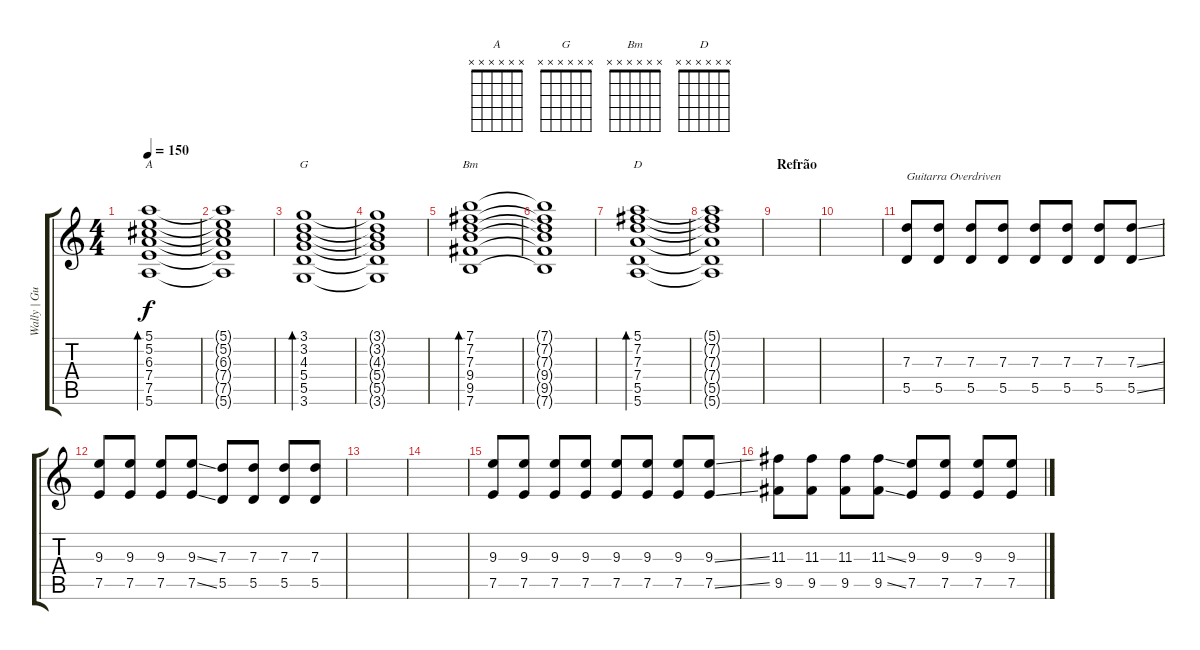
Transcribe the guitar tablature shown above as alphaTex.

\track ("Wally | Guitarra" "Wally | Gu") {instrument overdrivenguitar}
\staff {score tabs}
\tuning (E4 B3 G3 D3 A2 E2) {hide}
\chord ("A" x x x x x x)
\chord ("G" x x x x x x)
\chord ("Bm" x x x x x x)
\chord ("D" x x x x x x)
\ts (4 4)
\tempo 150
\clef g2
\ks c
(5.1 5.2 6.3 7.4 7.5 5.6).1{bd 240 ch "A" dy f volume 13} |
(5.1{t} 5.2{t} 6.3{t} 7.4{t} 7.5{t} 5.6{t}).1 |
(3.1 3.2 4.3 5.4 5.5 3.6).1{bd 240 ch "G"} |
(3.1{t} 3.2{t} 4.3{t} 5.4{t} 5.5{t} 3.6{t}).1 |
(7.1 7.2 7.3 9.4 9.5 7.6).1{bd 240 ch "Bm"} |
(7.1{t} 7.2{t} 7.3{t} 9.4{t} 9.5{t} 7.6{t}).1 |
(5.1 7.2 7.3 7.4 5.5 5.6).1{bd 240 ch "D"} |
(5.1{t} 7.2{t} 7.3{t} 7.4{t} 5.5{t} 5.6{t}).1 |
\section ("" "Refrão")
|
|
(7.3 5.5).8{txt "Guitarra Overdriven" volume 14 instrument overdrivenguitar} (7.3 5.5).8 (7.3 5.5).8 (7.3 5.5).8 (7.3 5.5).8 (7.3 5.5).8 (7.3 5.5).8 (7.3{ss} 5.5{ss}).8 |
(9.3 7.5).8 (9.3 7.5).8 (9.3 7.5).8 (9.3{ss} 7.5{ss}).8 (7.3 5.5).8 (7.3 5.5).8 (7.3 5.5).8 (7.3 5.5).8 |
|
|
(9.3 7.5).8{volume 14 instrument overdrivenguitar} (9.3 7.5).8 (9.3 7.5).8 (9.3 7.5).8 (9.3 7.5).8 (9.3 7.5).8 (9.3 7.5).8 (9.3{ss} 7.5{ss}).8 |
(11.3 9.5).8 (11.3 9.5).8 (11.3 9.5).8 (11.3{ss} 9.5{ss}).8 (9.3 7.5).8 (9.3 7.5).8 (9.3 7.5).8 (9.3 7.5).8
